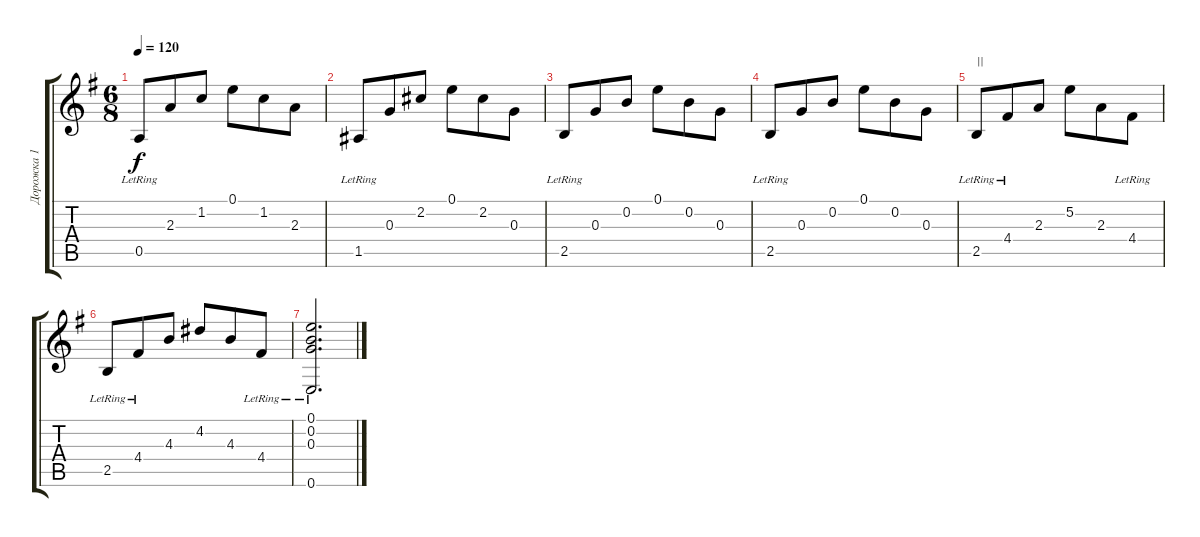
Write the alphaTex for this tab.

\track ("Дорожка 1" "Дорожка 1") {instrument acousticguitarnylon}
\staff {score tabs}
\tuning (E4 B3 G3 D3 A2 E2) {hide}
\ts (6 8)
\tempo 120
\clef g2
\ks g
0.5{lr}.8{dy f} 2.3.8 1.2.8 0.1.8 1.2.8 2.3.8 |
1.5{lr}.8 0.3.8 2.2.8 0.1.8 2.2.8 0.3.8 |
2.5{lr}.8 0.3.8 0.2.8 0.1.8 0.2.8 0.3.8 |
2.5{lr}.8 0.3.8 0.2.8 0.1.8 0.2.8 0.3.8 |
2.5{lr}.8{txt "||"} 4.4{lr}.8 2.3.8 5.2.8 2.3.8 4.4{lr}.8 |
2.5{lr}.8 4.4{lr}.8 4.3.8 4.2.8 4.3.8 4.4{lr}.8 |
(0.1 0.2 0.3 0.6{lr}).2{d}
